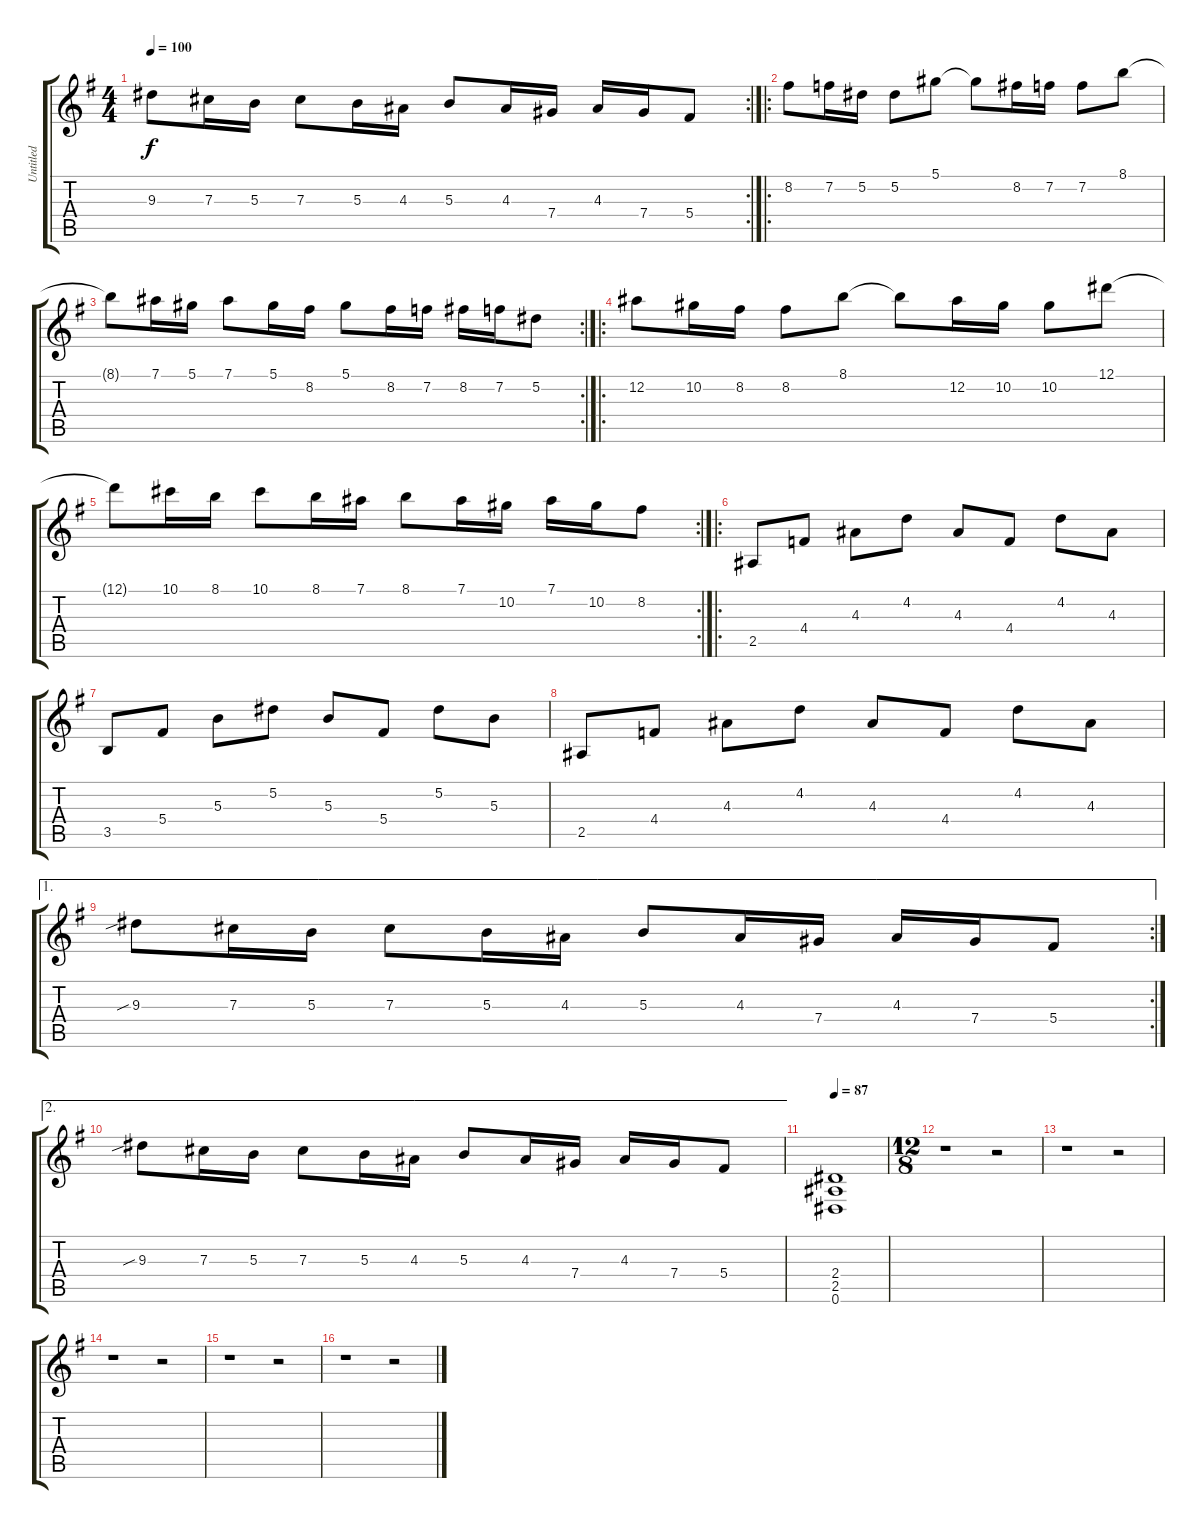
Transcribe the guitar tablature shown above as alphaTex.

\track ("Untitled" "Untitled") {instrument distortionguitar}
\staff {score tabs}
\tuning (Eb4 Bb3 Gb3 Db3 Ab2 Eb2) {hide}
\rc 2
\ts (4 4)
\tempo 100
\clef g2
\ks g
9.3{t}.8{dy f} 7.3.16 5.3.16 7.3.8 5.3.16 4.3.16 5.3.8 4.3.16 7.4.16 4.3.16 7.4.16 5.4.8 |
\ro
8.2.8 7.2.16 5.2.16 5.2.8 5.1.8 5.1{t}.8 8.2.16 7.2.16 7.2.8 8.1.8 |
\rc 2
8.1{t}.8 7.1.16 5.1.16 7.1.8 5.1.16 8.2.16 5.1.8 8.2.16 7.2.16 8.2.16 7.2.16 5.2.8 |
\ro
12.2.8 10.2.16 8.2.16 8.2.8 8.1.8 8.1{t}.8 12.2.16 10.2.16 10.2.8 12.1.8 |
\rc 2
12.1{t}.8 10.1.16 8.1.16 10.1.8 8.1.16 7.1.16 8.1.8 7.1.16 10.2.16 7.1.16 10.2.16 8.2.8 |
\ro
2.5.8 4.4.8 4.3.8 4.2.8 4.3.8 4.4.8 4.2.8 4.3.8 |
3.5.8 5.4.8 5.3.8 5.2.8 5.3.8 5.4.8 5.2.8 5.3.8 |
2.5.8 4.4.8 4.3.8 4.2.8 4.3.8 4.4.8 4.2.8 4.3.8 |
\ae 1
\rc 2
9.3{sib}.8 7.3.16 5.3.16 7.3.8 5.3.16 4.3.16 5.3.8 4.3.16 7.4.16 4.3.16 7.4.16 5.4.8 |
\ae 2
9.3{sib}.8 7.3.16 5.3.16 7.3.8 5.3.16 4.3.16 5.3.8 4.3.16 7.4.16 4.3.16 7.4.16 5.4.8 |
\tempo 87
(2.4 2.5 0.6).1 |
\ts (12 8)
r.1 r.2 |
r.1 r.2 |
r.1 r.2 |
r.1 r.2 |
r.1 r.2
